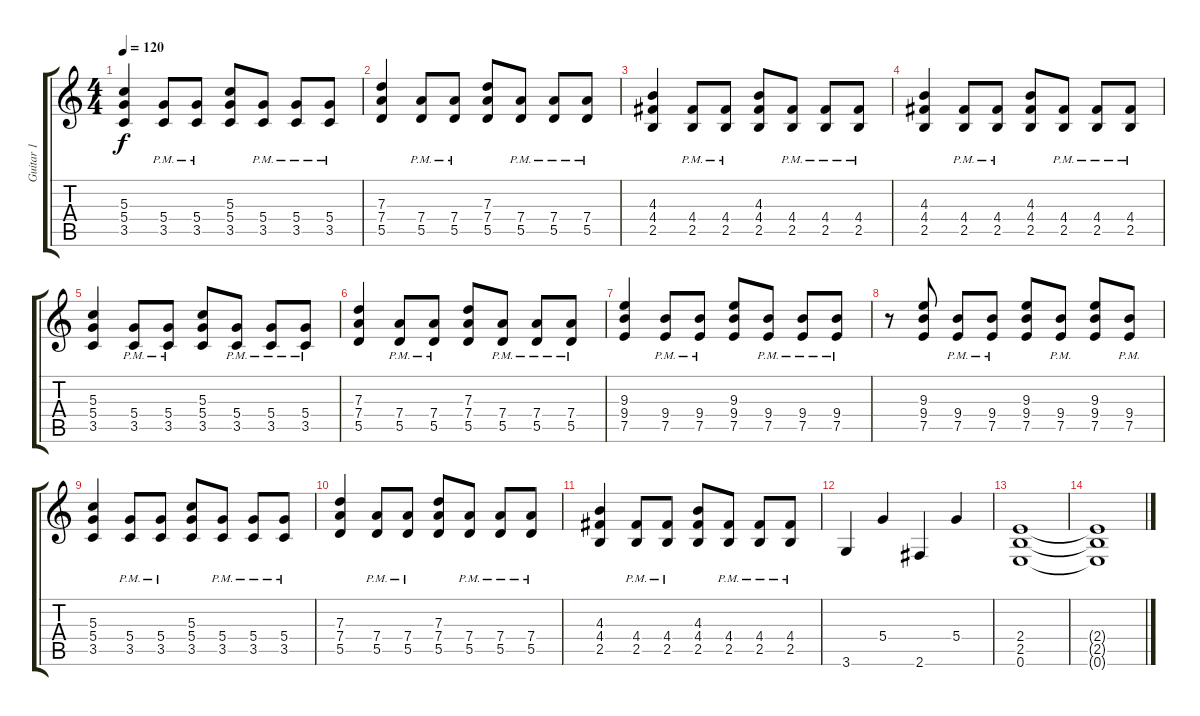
\track ("Guitar 1" "Guitar 1") {instrument electricguitarmuted}
\staff {score tabs}
\tuning (E4 B3 G3 D3 A2 E2) {hide}
\ts (4 4)
\tempo 120
\clef g2
\ks c
(5.3 5.4 3.5).4{dy f} (5.4{pm} 3.5{pm}).8 (5.4{pm} 3.5{pm}).8 (5.3 5.4 3.5).8 (5.4{pm} 3.5{pm}).8 (5.4{pm} 3.5{pm}).8 (5.4{pm} 3.5{pm}).8 |
(7.3 7.4 5.5).4 (7.4{pm} 5.5{pm}).8 (7.4{pm} 5.5{pm}).8 (7.3 7.4 5.5).8 (7.4{pm} 5.5{pm}).8 (7.4{pm} 5.5{pm}).8 (7.4{pm} 5.5{pm}).8 |
(4.3 4.4 2.5).4 (4.4{pm} 2.5{pm}).8 (4.4{pm} 2.5{pm}).8 (4.3 4.4 2.5).8 (4.4{pm} 2.5{pm}).8 (4.4{pm} 2.5{pm}).8 (4.4{pm} 2.5{pm}).8 |
(4.3 4.4 2.5).4 (4.4{pm} 2.5{pm}).8 (4.4{pm} 2.5{pm}).8 (4.3 4.4 2.5).8 (4.4{pm} 2.5{pm}).8 (4.4{pm} 2.5{pm}).8 (4.4{pm} 2.5{pm}).8 |
(5.3 5.4 3.5).4 (5.4{pm} 3.5{pm}).8 (5.4{pm} 3.5{pm}).8 (5.3 5.4 3.5).8 (5.4{pm} 3.5{pm}).8 (5.4{pm} 3.5{pm}).8 (5.4{pm} 3.5{pm}).8 |
(7.3 7.4 5.5).4 (7.4{pm} 5.5{pm}).8 (7.4{pm} 5.5{pm}).8 (7.3 7.4 5.5).8 (7.4{pm} 5.5{pm}).8 (7.4{pm} 5.5{pm}).8 (7.4{pm} 5.5{pm}).8 |
(9.3 9.4 7.5).4 (9.4{pm} 7.5{pm}).8 (9.4{pm} 7.5{pm}).8 (9.3 9.4 7.5).8 (9.4{pm} 7.5{pm}).8 (9.4{pm} 7.5{pm}).8 (9.4{pm} 7.5{pm}).8 |
r.8 (9.3 9.4 7.5).8 (9.4{pm} 7.5{pm}).8 (9.4{pm} 7.5{pm}).8 (9.3 9.4 7.5).8 (9.4{pm} 7.5{pm}).8 (9.3 9.4 7.5).8 (9.4{pm} 7.5{pm}).8 |
(5.3 5.4 3.5).4 (5.4{pm} 3.5{pm}).8 (5.4{pm} 3.5{pm}).8 (5.3 5.4 3.5).8 (5.4{pm} 3.5{pm}).8 (5.4{pm} 3.5{pm}).8 (5.4{pm} 3.5{pm}).8 |
(7.3 7.4 5.5).4 (7.4{pm} 5.5{pm}).8 (7.4{pm} 5.5{pm}).8 (7.3 7.4 5.5).8 (7.4{pm} 5.5{pm}).8 (7.4{pm} 5.5{pm}).8 (7.4{pm} 5.5{pm}).8 |
(4.3 4.4 2.5).4 (4.4{pm} 2.5{pm}).8 (4.4{pm} 2.5{pm}).8 (4.3 4.4 2.5).8 (4.4{pm} 2.5{pm}).8 (4.4{pm} 2.5{pm}).8 (4.4{pm} 2.5{pm}).8 |
3.6.4 5.4.4 2.6.4 5.4.4 |
(2.4 2.5 0.6).1 |
(2.4{t} 2.5{t} 0.6{t}).1{volume 0}
